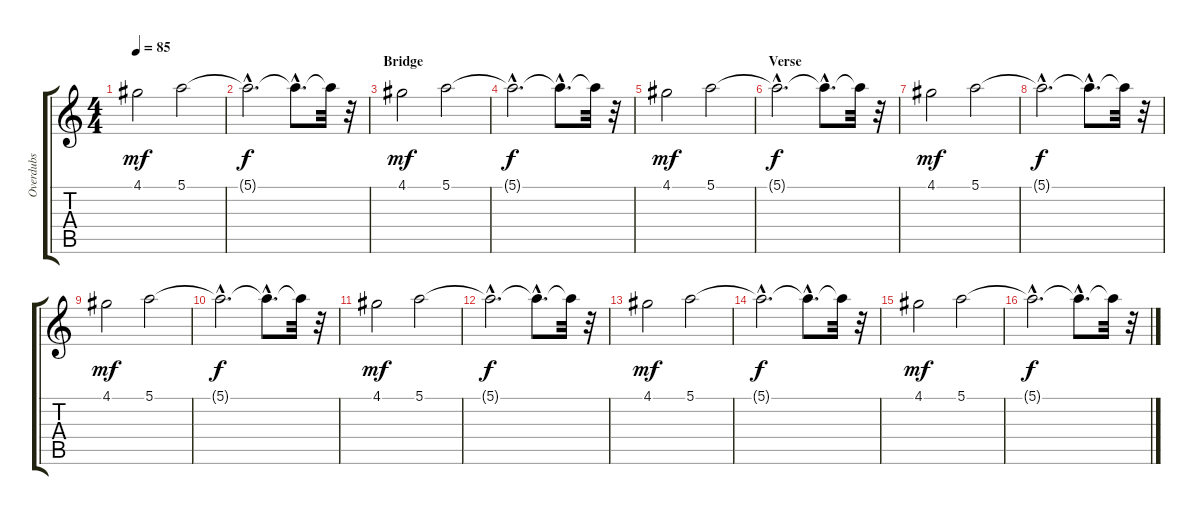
\track ("Overdubs" "Overdubs") {instrument guitarharmonics}
\staff {score tabs}
\tuning (E4 B3 G3 D3 A2 E2) {hide}
\ts (4 4)
\tempo 85
\clef g2
\ks c
4.1.2{dy mf} 5.1.2 |
5.1{hac t}.2{d dy f} 5.1{hac t}.8{d} 5.1{t}.32 r.32 |
\section ("" "Bridge")
4.1.2{dy mf} 5.1.2 |
5.1{hac t}.2{d dy f} 5.1{hac t}.8{d} 5.1{t}.32 r.32 |
4.1.2{dy mf} 5.1.2 |
\section ("" "Verse")
5.1{hac t}.2{d dy f} 5.1{hac t}.8{d} 5.1{t}.32 r.32 |
4.1.2{dy mf} 5.1.2 |
5.1{hac t}.2{d dy f} 5.1{hac t}.8{d} 5.1{t}.32 r.32 |
4.1.2{dy mf} 5.1.2 |
5.1{hac t}.2{d dy f} 5.1{hac t}.8{d} 5.1{t}.32 r.32 |
4.1.2{dy mf} 5.1.2 |
5.1{hac t}.2{d dy f} 5.1{hac t}.8{d} 5.1{t}.32 r.32 |
4.1.2{dy mf} 5.1.2 |
5.1{hac t}.2{d dy f} 5.1{hac t}.8{d} 5.1{t}.32 r.32 |
4.1.2{dy mf} 5.1.2 |
5.1{hac t}.2{d dy f} 5.1{hac t}.8{d} 5.1{t}.32 r.32
